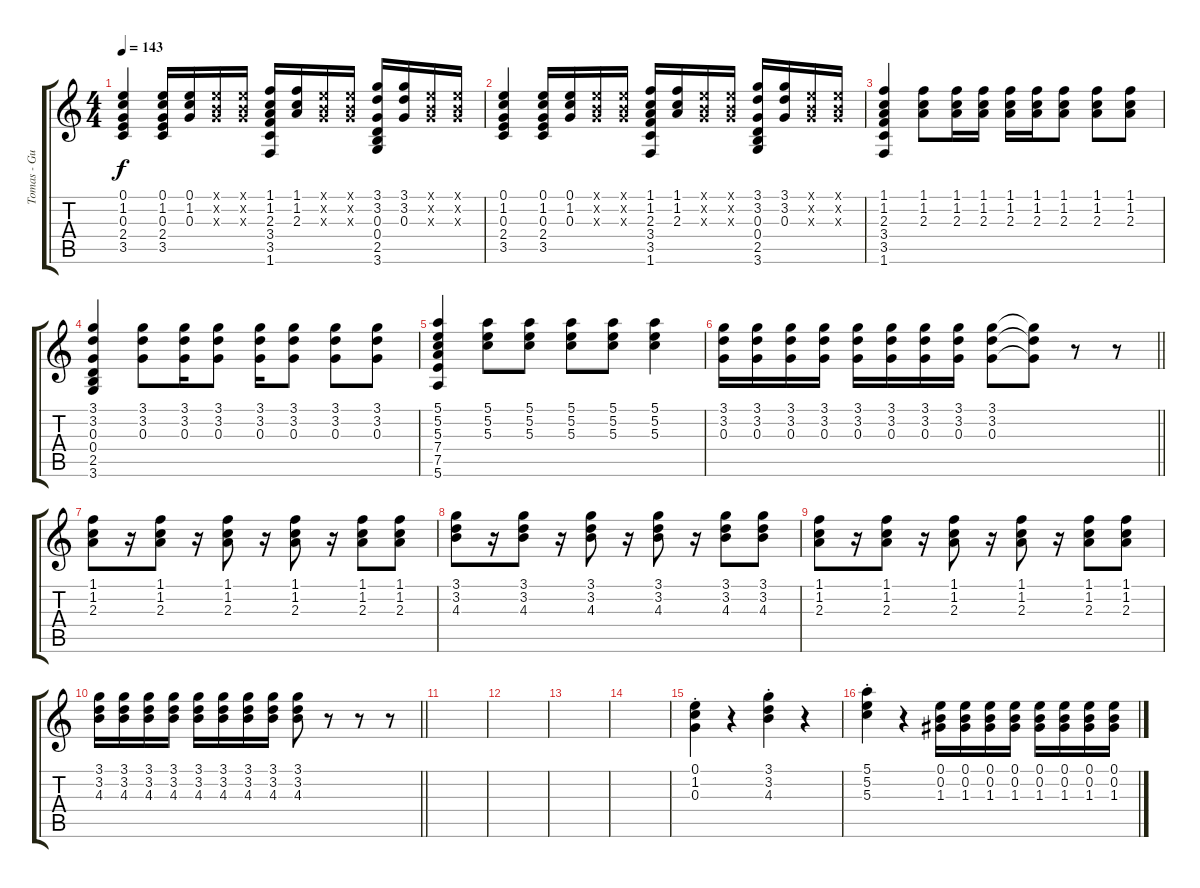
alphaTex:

\track ("Tomas - Guitar" "Tomas - Gu") {instrument electricguitarclean}
\staff {score tabs}
\tuning (E4 B3 G3 D3 A2 E2) {hide}
\ts (4 4)
\tempo 143
\clef g2
\ks c
(0.1 1.2 0.3 2.4 3.5).4{dy f} (0.1 1.2 0.3 2.4 3.5).16 (0.1 1.2 0.3).16 (0.1{x} 0.2{x} 0.3{x}).16 (0.1{x} 0.2{x} 0.3{x}).16 (1.1 1.2 2.3 3.4 3.5 1.6).16 (1.1 1.2 2.3).16 (0.1{x} 0.2{x} 0.3{x}).16 (0.1{x} 0.2{x} 0.3{x}).16 (3.1 3.2 0.3 0.4 2.5 3.6).16 (3.1 3.2 0.3).16 (0.1{x} 0.2{x} 0.3{x}).16 (0.1{x} 0.2{x} 0.3{x}).16 |
(0.1 1.2 0.3 2.4 3.5).4 (0.1 1.2 0.3 2.4 3.5).16 (0.1 1.2 0.3).16 (0.1{x} 0.2{x} 0.3{x}).16 (0.1{x} 0.2{x} 0.3{x}).16 (1.1 1.2 2.3 3.4 3.5 1.6).16 (1.1 1.2 2.3).16 (0.1{x} 0.2{x} 0.3{x}).16 (0.1{x} 0.2{x} 0.3{x}).16 (3.1 3.2 0.3 0.4 2.5 3.6).16 (3.1 3.2 0.3).16 (0.1{x} 0.2{x} 0.3{x}).16 (0.1{x} 0.2{x} 0.3{x}).16 |
(1.1 1.2 2.3 3.4 3.5 1.6).4 (1.1 1.2 2.3).8 (1.1 1.2 2.3).16 (1.1 1.2 2.3).16 (1.1 1.2 2.3).16 (1.1 1.2 2.3).16 (1.1 1.2 2.3).8 (1.1 1.2 2.3).8 (1.1 1.2 2.3).8 |
(3.1 3.2 0.3 0.4 2.5 3.6).4 (3.1 3.2 0.3).8 (3.1 3.2 0.3).16 (3.1 3.2 0.3).8 (3.1 3.2 0.3).16 (3.1 3.2 0.3).8 (3.1 3.2 0.3).8 (3.1 3.2 0.3).8 |
(5.1 5.2 5.3 7.4 7.5 5.6).4 (5.1 5.2 5.3).8 (5.1 5.2 5.3).8 (5.1 5.2 5.3).8 (5.1 5.2 5.3).8 (5.1 5.2 5.3).4 |
\barLineRight lightlight
(3.1 3.2 0.3).16 (3.1 3.2 0.3).16 (3.1 3.2 0.3).16 (3.1 3.2 0.3).16 (3.1 3.2 0.3).16 (3.1 3.2 0.3).16 (3.1 3.2 0.3).16 (3.1 3.2 0.3).16 (3.1 3.2 0.3).8 (3.1{t} 3.2{t} 0.3{t}).8 r.8 r.8 |
(1.1 1.2 2.3).8{instrument electricguitarclean} r.16 (1.1 1.2 2.3).8 r.16 (1.1 1.2 2.3).8 r.16 (1.1 1.2 2.3).8 r.16 (1.1 1.2 2.3).8 (1.1 1.2 2.3).8 |
(3.1 3.2 4.3).8 r.16 (3.1 3.2 4.3).8 r.16 (3.1 3.2 4.3).8 r.16 (3.1 3.2 4.3).8 r.16 (3.1 3.2 4.3).8 (3.1 3.2 4.3).8 |
(1.1 1.2 2.3).8 r.16 (1.1 1.2 2.3).8 r.16 (1.1 1.2 2.3).8 r.16 (1.1 1.2 2.3).8 r.16 (1.1 1.2 2.3).8 (1.1 1.2 2.3).8 |
\barLineRight lightlight
(3.1 3.2 4.3).16 (3.1 3.2 4.3).16 (3.1 3.2 4.3).16 (3.1 3.2 4.3).16 (3.1 3.2 4.3).16 (3.1 3.2 4.3).16 (3.1 3.2 4.3).16 (3.1 3.2 4.3).16 (3.1 3.2 4.3).8 r.8 r.8 r.8 |
|
|
|
|
(0.1{st} 1.2{st} 0.3{st}).4 r.4 (3.1{st} 3.2{st} 4.3{st}).4 r.4 |
(5.1{st} 5.2{st} 5.3{st}).4 r.4 (0.1 0.2 1.3).16 (0.1 0.2 1.3).16 (0.1 0.2 1.3).16 (0.1 0.2 1.3).16 (0.1 0.2 1.3).16 (0.1 0.2 1.3).16 (0.1 0.2 1.3).16 (0.1 0.2 1.3).16
